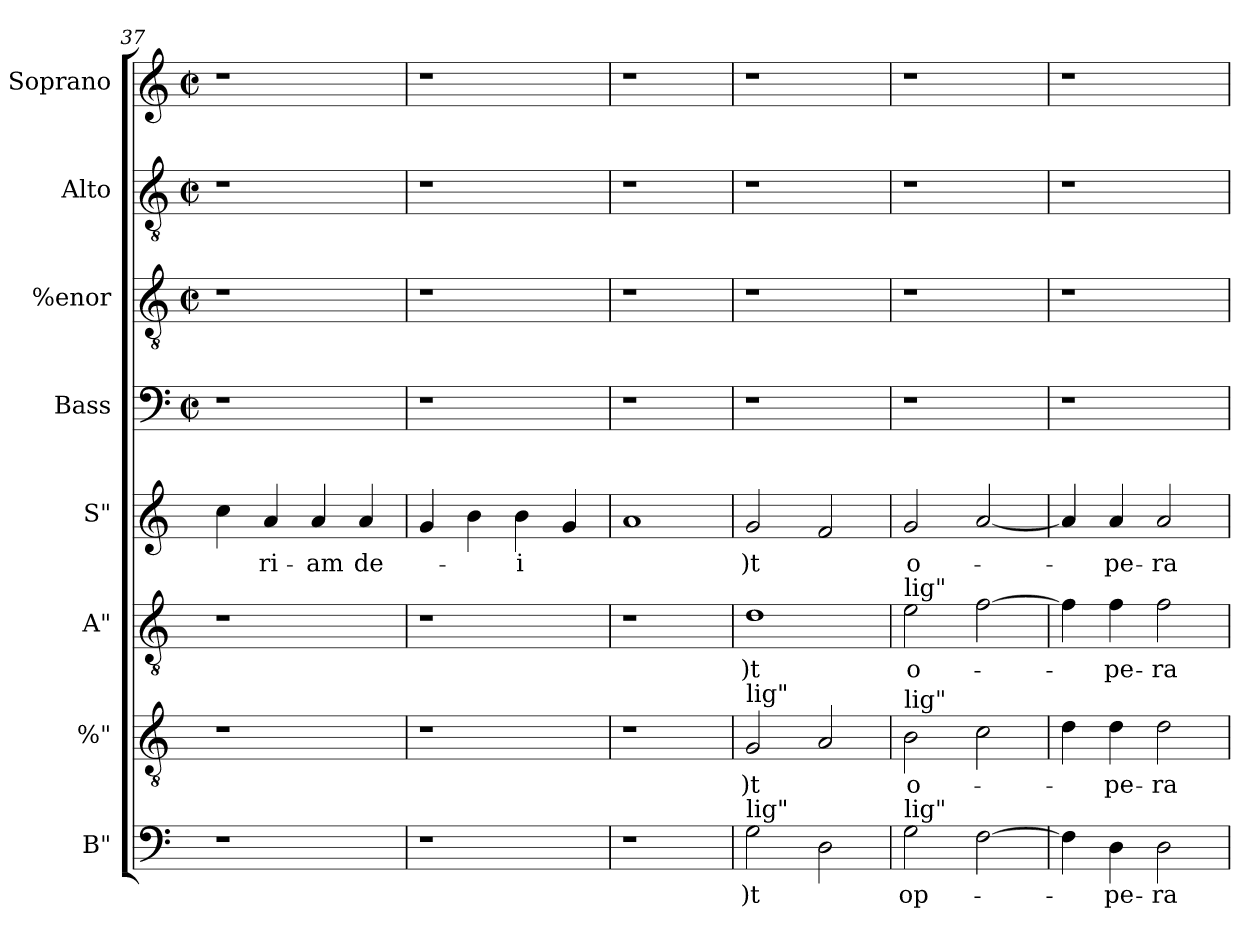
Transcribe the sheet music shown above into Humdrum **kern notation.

**kern	**text	**kern	**text	**kern	**text	**kern	**text	**kern	**kern	**kern	**kern
*part8	*part8	*part7	*part7	*part6	*part6	*part5	*part5	*part4	*part3	*part2	*part1
*staff8	*staff8	*staff7	*staff7	*staff6	*staff6	*staff5	*staff5	*staff4	*staff3	*staff2	*staff1
*I"B"	*	*I"%"	*	*I"A"	*	*I"S"	*	*I"Bass	*I"%enor	*I"Alto	*I"Soprano
*I'B"	*	*	*	*I'A"	*	*I'S"	*	*	*	*	*
*clefF4	*	*clefGv2	*	*clefGv2	*	*clefG2	*	*clefF4	*clefGv2	*clefGv2	*clefG2
*	*	*	*	*	*	*	*	*ITrd7c12	*	*	*
*k[]	*	*k[]	*	*k[]	*	*k[]	*	*k[]	*k[]	*k[]	*k[]
*C:	*	*C:	*	*C:	*	*C:	*	*C:	*C:	*C:	*C:
*	*	*	*	*	*	*	*	*M2/2	*M2/2	*M2/2	*M2/2
*	*	*	*	*	*	*	*	*met(c|)	*met(c|)	*met(c|)	*met(c|)
=37	=37	=37	=37	=37	=37	=37	=37	=37	=37	=37	=37
1r	.	1r	.	1r	.	4cc\	.	1r	1r	1r	1r
!	!	!	!	!	!	!	!LO:LY:b	!	!	!	!
.	.	.	.	.	.	4a/	-ri-	.	.	.	.
!	!	!	!	!	!	!	!LO:LY:b	!	!	!	!
.	.	.	.	.	.	4a/	-am	.	.	.	.
!	!	!	!	!	!	!	!LO:LY:b	!	!	!	!
.	.	.	.	.	.	4a/	de-	.	.	.	.
=38	=38	=38	=38	=38	=38	=38	=38	=38	=38	=38	=38
1r	.	1r	.	1r	.	4g/	.	1r	1r	1r	1r
.	.	.	.	.	.	4b\	.	.	.	.	.
!	!	!	!	!	!	!	!LO:LY:b:rj	!	!	!	!
.	.	.	.	.	.	4b\	-i	.	.	.	.
.	.	.	.	.	.	4g/	.	.	.	.	.
=39	=39	=39	=39	=39	=39	=39	=39	=39	=39	=39	=39
1r	.	1r	.	1r	.	1a	.	1r	1r	1r	1r
=40	=40	=40	=40	=40	=40	=40	=40	=40	=40	=40	=40
!	!	!LO:TX:a:t=lig"	!	!	!	!	!	!	!	!	!
!LO:TX:a:t=lig"	!	!	!	!	!	!	!	!	!	!	!
!	!LO:LY:b	!	!LO:LY:b	!	!LO:LY:b	!	!LO:LY:b	!	!	!	!
2G\	)t	2G/	)t	1d	)t	2g/	)t	1r	1r	1r	1r
2D\	.	2A/	.	.	.	2f/	.	.	.	.	.
=41	=41	=41	=41	=41	=41	=41	=41	=41	=41	=41	=41
!	!	!	!	!LO:TX:a:t=lig"	!	!	!	!	!	!	!
!	!	!LO:TX:a:t=lig"	!	!	!	!	!	!	!	!	!
!LO:TX:a:t=lig"	!	!	!	!	!	!	!	!	!	!	!
!	!LO:LY:b	!	!LO:LY:b:rj	!	!LO:LY:b:rj	!	!LO:LY:b:rj	!	!	!	!
2G\	op-	2B\	o-	2e\	o-	2g/	o-	1r	1r	1r	1r
[>2F\	.	2c\	.	[>2f\	.	[<2a/	.	.	.	.	.
=42	=42	=42	=42	=42	=42	=42	=42	=42	=42	=42	=42
4F\]	.	4d\	.	4f\]	.	4a/]	.	1r	1r	1r	1r
!	!LO:LY:b	!	!LO:LY:b	!	!LO:LY:b	!	!LO:LY:b	!	!	!	!
4D\	-pe-	4d\	-pe-	4f\	-pe-	4a/	-pe-	.	.	.	.
!	!LO:LY:b	!	!LO:LY:b	!	!LO:LY:b	!	!LO:LY:b	!	!	!	!
2D\	-ra	2d\	-ra	2f\	-ra	2a/	-ra	.	.	.	.
=	=	=	=	=	=	=	=	=	=	=	=
*-	*-	*-	*-	*-	*-	*-	*-	*-	*-	*-	*-
